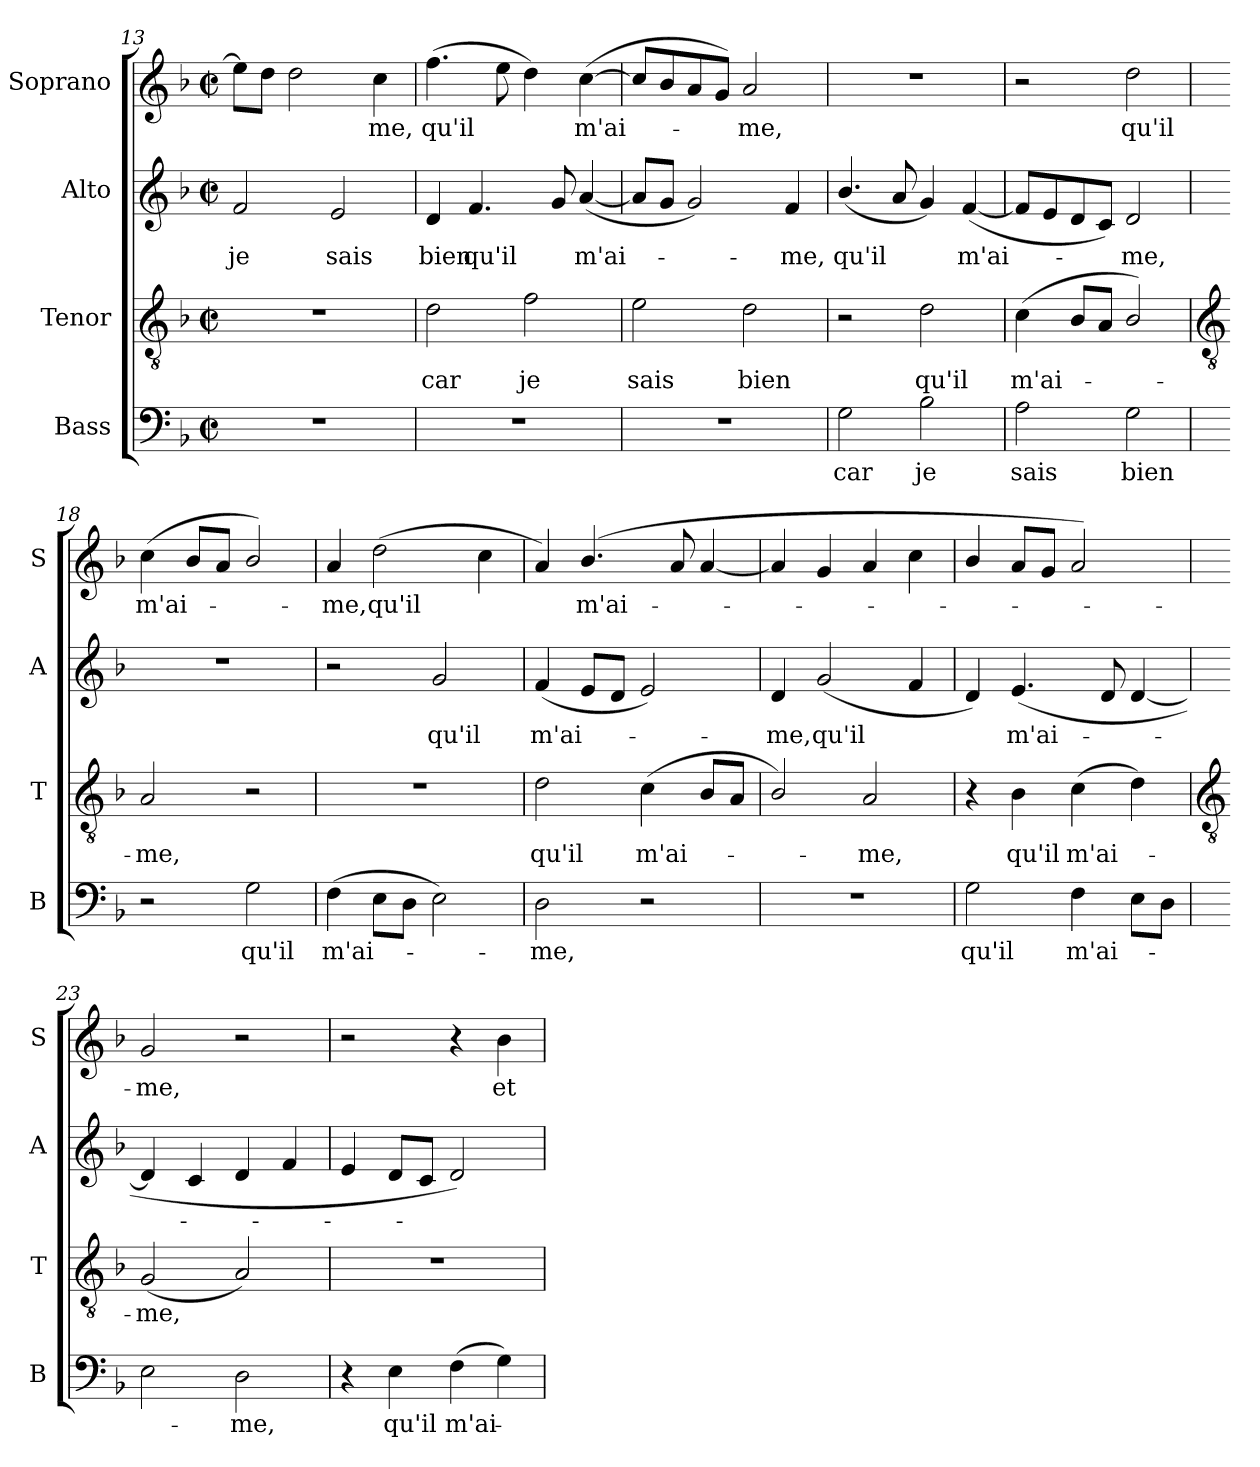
**kern	**text	**kern	**text	**kern	**text	**kern	**text
*part4	*part4	*part3	*part3	*part2	*part2	*part1	*part1
*staff4	*staff4	*staff3	*staff3	*staff2	*staff2	*staff1	*staff1
*I"Bass	*	*I"Tenor	*	*I"Alto	*	*I"Soprano	*
*I'B	*	*I'T	*	*I'A	*	*I'S	*
*clefF4	*	*clefGv2	*	*clefG2	*	*clefG2	*
*k[b-]	*	*k[b-]	*	*k[b-]	*	*k[b-]	*
*F:	*	*F:	*	*F:	*	*F:	*
*M2/2	*	*M2/2	*	*M2/2	*	*M2/2	*
*met(c|)	*	*met(c|)	*	*met(c|)	*	*met(c|)	*
=13	=13	=13	=13	=13	=13	=13	=13
!	!	!	!	!	!LO:LY:b	!	!
1r	.	1r	.	2f	je	8eeL]	.
.	.	.	.	.	.	8ddJ	.
.	.	.	.	.	.	2dd	.
!	!	!	!	!	!LO:LY:b	!	!
.	.	.	.	2e	sais	.	.
!	!	!	!	!	!	!	!LO:LY:b
.	.	.	.	.	.	4cc	me,
=14	=14	=14	=14	=14	=14	=14	=14
!	!	!	!LO:LY:b	!	!LO:LY:b	!	!LO:LY:b
1r	.	2d	car	4d	bien	(>4.ff	qu'il
!	!	!	!	!	!LO:LY:b	!	!
.	.	.	.	4.f	qu'il	.	.
.	.	.	.	.	.	8ee	.
!	!	!	!LO:LY:b	!	!	!	!
.	.	2f	je	.	.	4dd)	.
.	.	.	.	8g	.	.	.
!	!	!	!	!	!LO:LY:b	!	!LO:LY:b
.	.	.	.	(<[4a	m'ai-	(<[4cc\	m'ai-
=15	=15	=15	=15	=15	=15	=15	=15
!	!	!	!LO:LY:b	!	!	!	!
1r	.	2e	sais	8aL]	.	8ccL]	.
.	.	.	.	8gJ	.	8b-	.
.	.	.	.	2g)	.	8a	.
.	.	.	.	.	.	8gJ)	.
!	!	!	!LO:LY:b	!	!	!	!LO:LY:b
.	.	2d	bien	.	.	2a	me,
!	!	!	!	!	!LO:LY:b	!	!
.	.	.	.	4f	me,	.	.
=16	=16	=16	=16	=16	=16	=16	=16
!	!LO:LY:b	!	!	!	!LO:LY:b	!	!
2G	car	2r	.	(<4.b-/	qu'il	1r	.
.	.	.	.	8a	.	.	.
!	!LO:LY:b	!	!LO:LY:b	!	!	!	!
2B-	je	2d	qu'il	4g)	.	.	.
!	!	!	!	!	!LO:LY:b	!	!
.	.	.	.	(<[4f	m'ai-	.	.
=17	=17	=17	=17	=17	=17	=17	=17
!	!LO:LY:b	!	!LO:LY:b	!	!	!	!
2A	sais	(<4c	m'ai-	8fL]	.	2r	.
.	.	.	.	8e	.	.	.
.	.	8B-/L	.	8d	.	.	.
.	.	8A/J	.	8cJ)	.	.	.
!	!LO:LY:b	!	!	!	!LO:LY:b	!	!LO:LY:b
2G	bien	2B-/)	.	2d	me,	2dd	qu'il
!!LO:LB:g=z
=18	=18	=18	=18	=18	=18	=18	=18
*	*	*clefGv2	*	*	*	*	*
!	!	!	!LO:LY:b	!	!	!	!LO:LY:b
2r	.	2A	me,	1r	.	(<4cc	m'ai-
.	.	.	.	.	.	8b-/L	.
.	.	.	.	.	.	8a/J	.
!	!LO:LY:b	!	!	!	!	!	!
2G	qu'il	2r	.	.	.	2b-/)	.
=19	=19	=19	=19	=19	=19	=19	=19
!	!LO:LY:b	!	!	!	!	!	!LO:LY:b
(>4F	m'ai-	1r	.	2r	.	4a	me,
!	!	!	!	!	!	!	!LO:LY:b
8EL	.	.	.	.	.	(>2dd	qu'il
8DJ	.	.	.	.	.	.	.
!	!	!	!	!	!LO:LY:b	!	!
2E)	.	.	.	2g	qu'il	.	.
.	.	.	.	.	.	4cc	.
=20	=20	=20	=20	=20	=20	=20	=20
!	!LO:LY:b	!	!LO:LY:b	!	!LO:LY:b	!	!
2D	me,	2d	qu'il	(<4f	m'ai-	4a)	.
!	!	!	!	!	!	!	!LO:LY:b
.	.	.	.	8eL	.	(<4.b-/	m'ai-
.	.	.	.	8dJ	.	.	.
!	!	!	!LO:LY:b	!	!	!	!
2r	.	(<4c	m'ai-	2e)	.	.	.
.	.	.	.	.	.	8a	.
.	.	8B-/L	.	.	.	[4a	.
.	.	8A/J	.	.	.	.	.
=21	=21	=21	=21	=21	=21	=21	=21
!	!	!	!	!	!LO:LY:b	!	!
1r	.	2B-/)	.	4d	me,	4a]	.
!	!	!	!	!	!LO:LY:b	!	!
.	.	.	.	(<2g	qu'il	4g	.
!	!	!	!LO:LY:b	!	!	!	!
.	.	2A	me,	.	.	4a	.
.	.	.	.	4f	.	4cc	.
=22	=22	=22	=22	=22	=22	=22	=22
!	!LO:LY:b	!	!	!	!	!	!
2G	qu'il	4r	.	4d)	.	4b-/	.
!	!	!	!LO:LY:b	!	!LO:LY:b	!	!
.	.	4B-	qu'il	(<4.e	m'ai-	8aL	.
.	.	.	.	.	.	8gJ	.
!	!LO:LY:b	!	!LO:LY:b	!	!	!	!
4F	m'ai-	(>4c	m'ai-	.	.	2a)	.
.	.	.	.	8d	.	.	.
8EL	.	4d)	.	[4d	.	.	.
8DJ	.	.	.	.	.	.	.
!!LO:LB:g=z
=23	=23	=23	=23	=23	=23	=23	=23
*	*	*clefGv2	*	*	*	*	*
!	!	!	!LO:LY:b	!	!	!	!LO:LY:b
2E	.	(<2G	me,	4d]	.	2g	me,
.	.	.	.	4c	.	.	.
!	!LO:LY:b	!	!	!	!	!	!
2D	me,	2A)	.	4d	.	2r	.
.	.	.	.	4f	.	.	.
=24	=24	=24	=24	=24	=24	=24	=24
4r	.	1r	.	4e	.	2r	.
!	!LO:LY:b	!	!	!	!	!	!
4E	qu'il	.	.	8dL	.	.	.
.	.	.	.	8cJ	.	.	.
!	!LO:LY:b	!	!	!	!	!	!
(>4F	m'ai-	.	.	2d)	.	4r	.
!	!	!	!	!	!	!	!LO:LY:b
4G)	.	.	.	.	.	4b-	et
=	=	=	=	=	=	=	=
*-	*-	*-	*-	*-	*-	*-	*-
